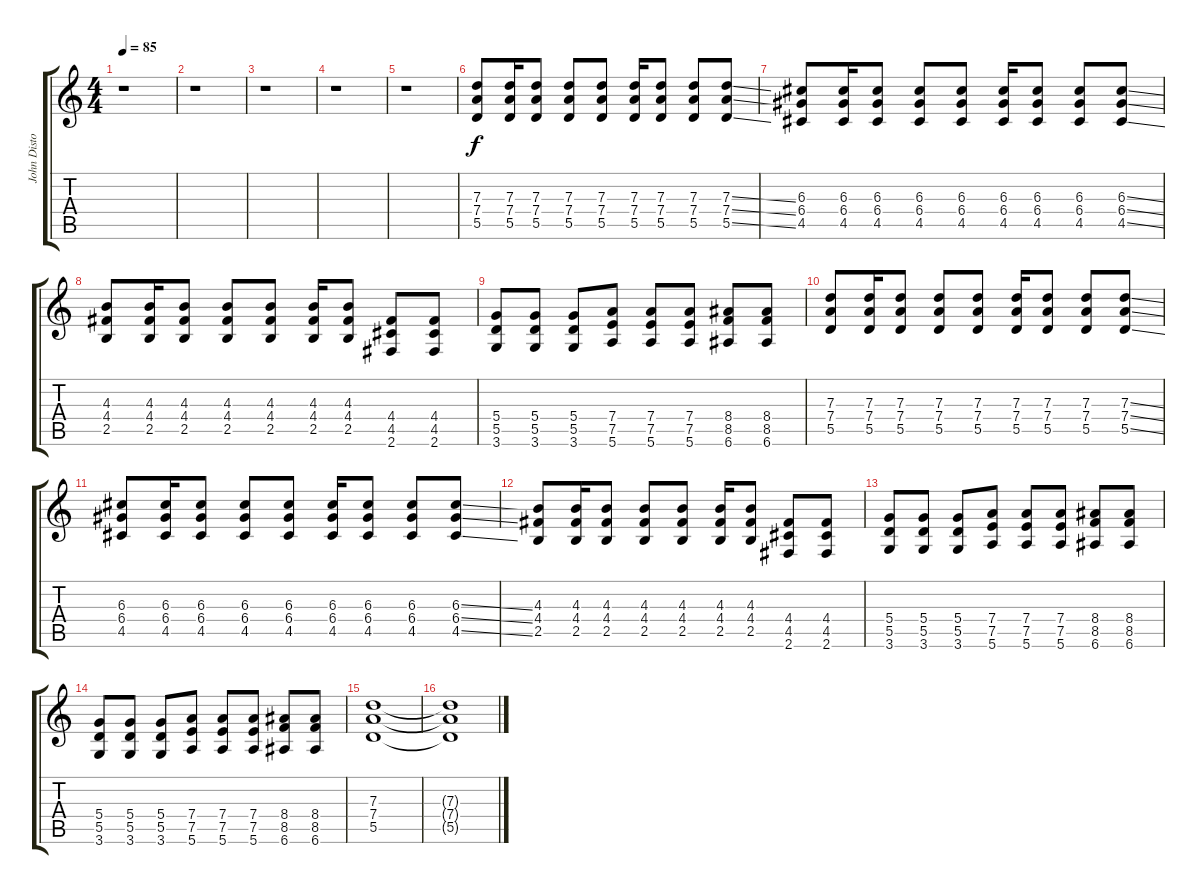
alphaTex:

\track ("John Disto" "John Disto") {instrument overdrivenguitar}
\staff {score tabs}
\tuning (E4 B3 G3 D3 A2 E2) {hide}
\ts (4 4)
\tempo 85
\clef g2
\ks c
r.1{dy f} |
r.1 |
r.1 |
r.1 |
r.1{volume 12} |
(7.3 7.4 5.5).8 (7.3 7.4 5.5).16 (7.3 7.4 5.5).8 (7.3 7.4 5.5).8 (7.3 7.4 5.5).8 (7.3 7.4 5.5).16 (7.3 7.4 5.5).8 (7.3 7.4 5.5).8 (7.3{ss} 7.4{ss} 5.5{ss}).8 |
(6.3 6.4 4.5).8 (6.3 6.4 4.5).16 (6.3 6.4 4.5).8 (6.3 6.4 4.5).8 (6.3 6.4 4.5).8 (6.3 6.4 4.5).16 (6.3 6.4 4.5).8 (6.3 6.4 4.5).8 (6.3{ss} 6.4{ss} 4.5{ss}).8 |
(4.3 4.4 2.5).8 (4.3 4.4 2.5).16 (4.3 4.4 2.5).8 (4.3 4.4 2.5).8 (4.3 4.4 2.5).8 (4.3 4.4 2.5).16 (4.3 4.4 2.5).8 (4.4 4.5 2.6).8 (4.4 4.5 2.6).8 |
(5.4 5.5 3.6).8 (5.4 5.5 3.6).8 (5.4 5.5 3.6).8 (7.4 7.5 5.6).8 (7.4 7.5 5.6).8 (7.4 7.5 5.6).8 (8.4 8.5 6.6).8 (8.4 8.5 6.6).8 |
(7.3 7.4 5.5).8 (7.3 7.4 5.5).16 (7.3 7.4 5.5).8 (7.3 7.4 5.5).8 (7.3 7.4 5.5).8 (7.3 7.4 5.5).16 (7.3 7.4 5.5).8 (7.3 7.4 5.5).8 (7.3{ss} 7.4{ss} 5.5{ss}).8 |
(6.3 6.4 4.5).8 (6.3 6.4 4.5).16 (6.3 6.4 4.5).8 (6.3 6.4 4.5).8 (6.3 6.4 4.5).8 (6.3 6.4 4.5).16 (6.3 6.4 4.5).8 (6.3 6.4 4.5).8 (6.3{ss} 6.4{ss} 4.5{ss}).8 |
(4.3 4.4 2.5).8 (4.3 4.4 2.5).16 (4.3 4.4 2.5).8 (4.3 4.4 2.5).8 (4.3 4.4 2.5).8 (4.3 4.4 2.5).16 (4.3 4.4 2.5).8 (4.4 4.5 2.6).8 (4.4 4.5 2.6).8 |
(5.4 5.5 3.6).8 (5.4 5.5 3.6).8 (5.4 5.5 3.6).8 (7.4 7.5 5.6).8 (7.4 7.5 5.6).8 (7.4 7.5 5.6).8 (8.4 8.5 6.6).8 (8.4 8.5 6.6).8 |
(5.4 5.5 3.6).8 (5.4 5.5 3.6).8 (5.4 5.5 3.6).8 (7.4 7.5 5.6).8 (7.4 7.5 5.6).8 (7.4 7.5 5.6).8 (8.4 8.5 6.6).8 (8.4 8.5 6.6).8 |
(7.3 7.4 5.5).1 |
(7.3{t} 7.4{t} 5.5{t}).1
